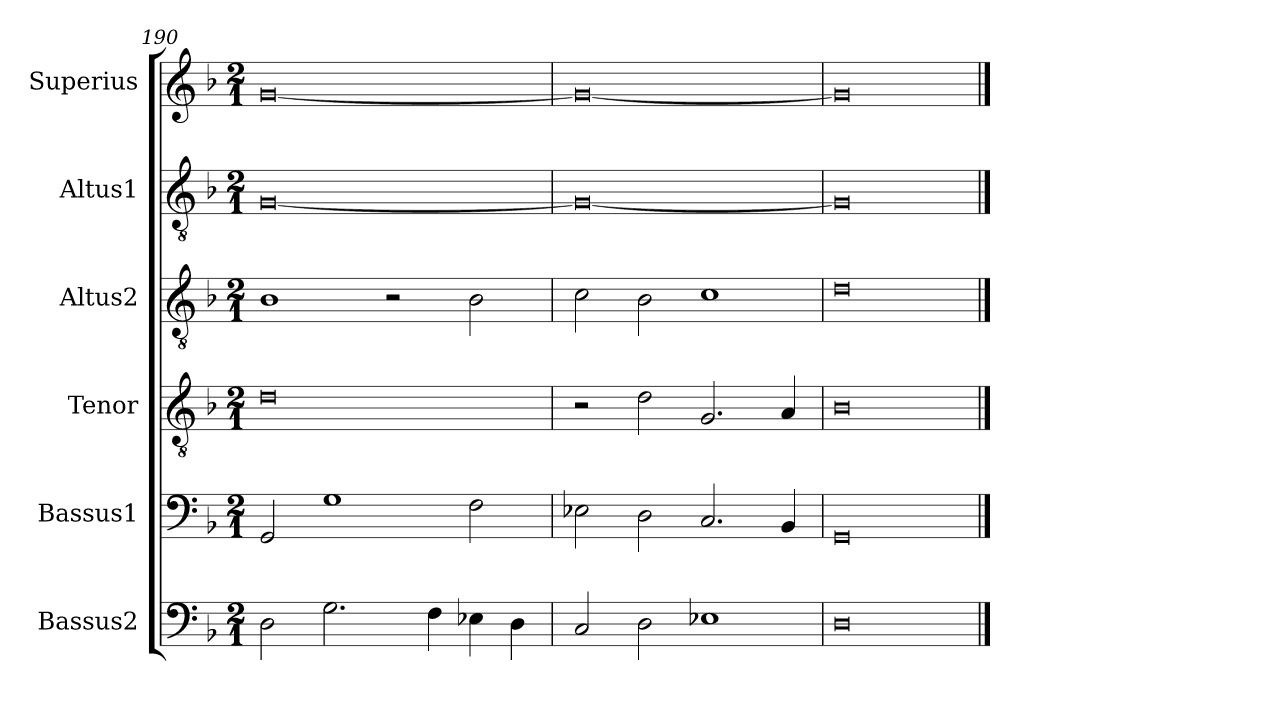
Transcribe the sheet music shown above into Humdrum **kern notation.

**kern	**kern	**kern	**kern	**kern	**kern
*part6	*part5	*part4	*part3	*part2	*part1
*staff6	*staff5	*staff4	*staff3	*staff2	*staff1
*I"Bassus2	*I"Bassus1	*I"Tenor	*I"Altus2	*I"Altus1	*I"Superius
*I'B2	*I'B1	*I'T	*I'A2	*I'A1	*I'S
*clefF4	*clefF4	*clefGv2	*clefGv2	*clefGv2	*clefG2
*k[b-]	*k[b-]	*k[b-]	*k[b-]	*k[b-]	*k[b-]
*M2/1	*M2/1	*M2/1	*M2/1	*M2/1	*M2/1
=190	=190	=190	=190	=190	=190
2D\	2GG/	0d	1B-	[0G	[0g
2.G\	1G	.	.	.	.
.	.	.	2r	.	.
4F\	.	.	.	.	.
4E-X\	2F\	.	2B-\	.	.
4D\	.	.	.	.	.
=191	=191	=191	=191	=191	=191
2C/	2E-X\	2r	2c\	0G_	0g_
2D\	2D\	2d\	2B-\	.	.
1E-X	2.C/	2.G/	1c	.	.
.	4BB-/	4A/	.	.	.
=192	=192	=192	=192	=192	=192
0D	0GG	0B-	0d	0G]	0g]
==	==	==	==	==	==
*-	*-	*-	*-	*-	*-
